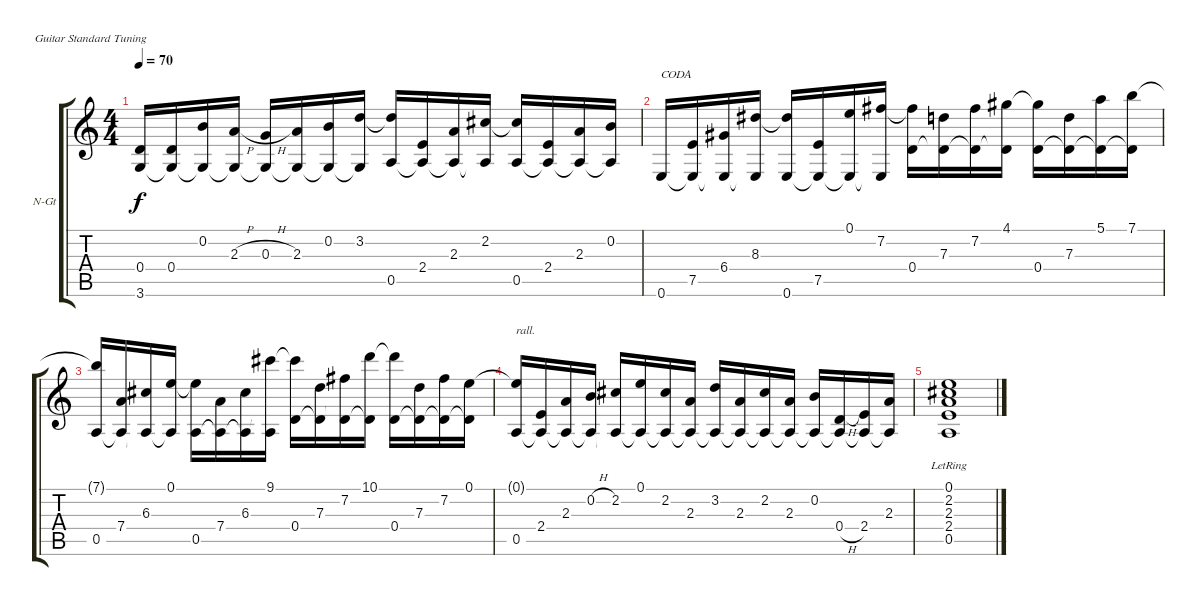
\bracketExtendMode groupsimilarinstruments
\firstSystemTrackNameOrientation horizontal
\otherSystemsTrackNameOrientation horizontal
\track ("Traccia 1" "N-Gt") {instrument acousticguitarnylon}
\staff {score tabs}
\tuning (E4 B3 G3 D3 A2 E2)
\ts (4 4)
\tempo 70
\clef g2
\ks c
(0.4{t} 3.6).16{dy f} (0.4 3.6{t}).16 (0.2 3.6{t}).16 (2.3{h} 3.6{t}).16 (0.3{h} 3.6{t}).16 (2.3 3.6{t}).16 (0.2 3.6{t}).16 (3.2 3.6{t}).16 (3.2{t} 0.5).16 (2.4 0.5{t}).16 (2.3 0.5{t}).16 (2.2 0.5{t}).16 (2.2{t} 0.5).16 (2.4 0.5{t}).16 (2.3 0.5{t}).16 (0.2 0.5{t}).16 |
0.6.16{txt "CODA"} (7.5 0.6{t}).16 (6.4 0.6{t}).16 (8.3 0.6{t}).16 (8.3{t} 0.6).16 (7.5 0.6{t}).16 (0.1 0.6{t}).16 (7.2 0.6{t}).16 (7.2{t} 0.4).16 (7.3 0.4{t}).16 (7.2 0.4{t}).16 (4.1 0.4{t}).16 (4.1{t} 0.4).16 (7.3 0.4{t}).16 (5.1 0.4{t}).16 (7.1 0.4{t}).16 |
(7.1{t} 0.5).16 (7.4 0.5{t}).16 (6.3 0.5{t}).16 (0.1 0.5{t}).16 (0.1{t} 0.5).16 (7.4 0.5{t}).16 (6.3 0.5{t}).16 (9.1 0.5{t}).16 (9.1{t} 0.4).16 (7.3 0.4{t}).16 (7.2 0.4{t}).16 (10.1 0.4{t}).16 (10.1{t} 0.4).16 (7.3 0.4{t}).16 (7.2 0.4{t}).16 (0.1 0.4{t}).16 |
(0.1{t} 0.5).16{txt "rall."} (2.4 0.5{t}).16 (2.3 0.5{t}).16 (0.2{h} 0.5{t}).16 (2.2 0.5{t}).16 (0.1 0.5{t}).16 (2.2 0.5{t}).16 (2.3 0.5{t}).16 (3.2 0.5{t}).16 (2.3 0.5{t}).16 (2.2 0.5{t}).16 (2.3 0.5{t}).16 (0.2 0.5{t}).16 (0.4{h} 0.5{t}).16 (2.4 0.5{t}).16 (2.3 0.5{t}).16 |
(0.1 2.2 2.3 2.4 0.5{lr}).1
